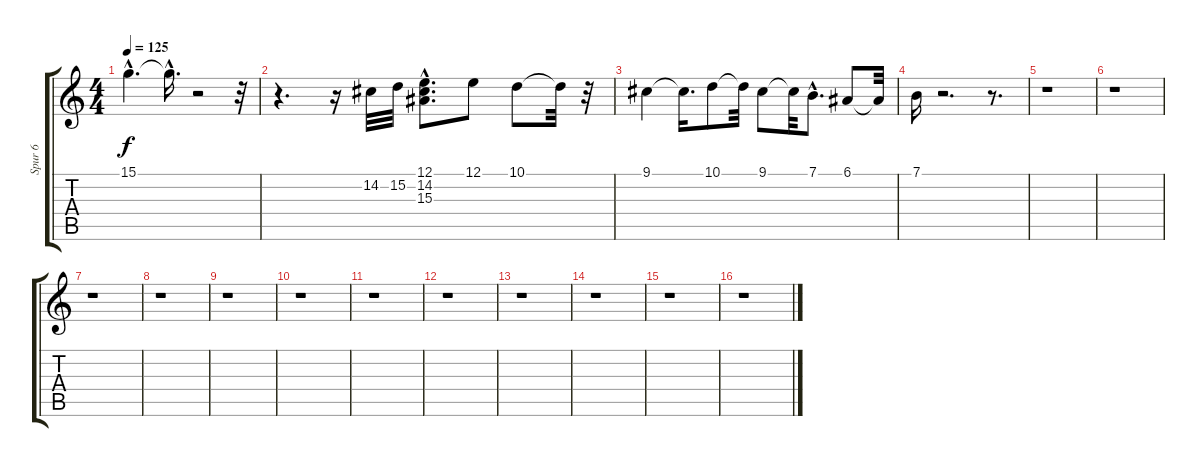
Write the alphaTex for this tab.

\track ("Spur 6" "Spur 6") {instrument accordion}
\staff {score tabs}
\tuning (E4 B3 G3 D3 A2 E2) {hide}
\ts (4 4)
\tempo 125
\clef g2
\ks c
15.1{hac}.4{d dy f} 15.1{hac t}.16{d} r.2 r.32 |
r.4{d} r.16 14.2.32 15.2.32 (12.1 14.2 15.3{hac}).8{d} 12.1.8 10.1.8 10.1{t}.32 r.32 |
9.1.4 9.1{t}.16{d} 10.1.8 10.1{t}.32 9.1.8 9.1{t}.32 7.1{hac}.8{d} 6.1.8 6.1{t}.32 |
7.1.16 r.2{d} r.8{d} |
r.1 |
r.1 |
r.1 |
r.1 |
r.1 |
r.1 |
r.1 |
r.1 |
r.1 |
r.1 |
r.1 |
r.1
